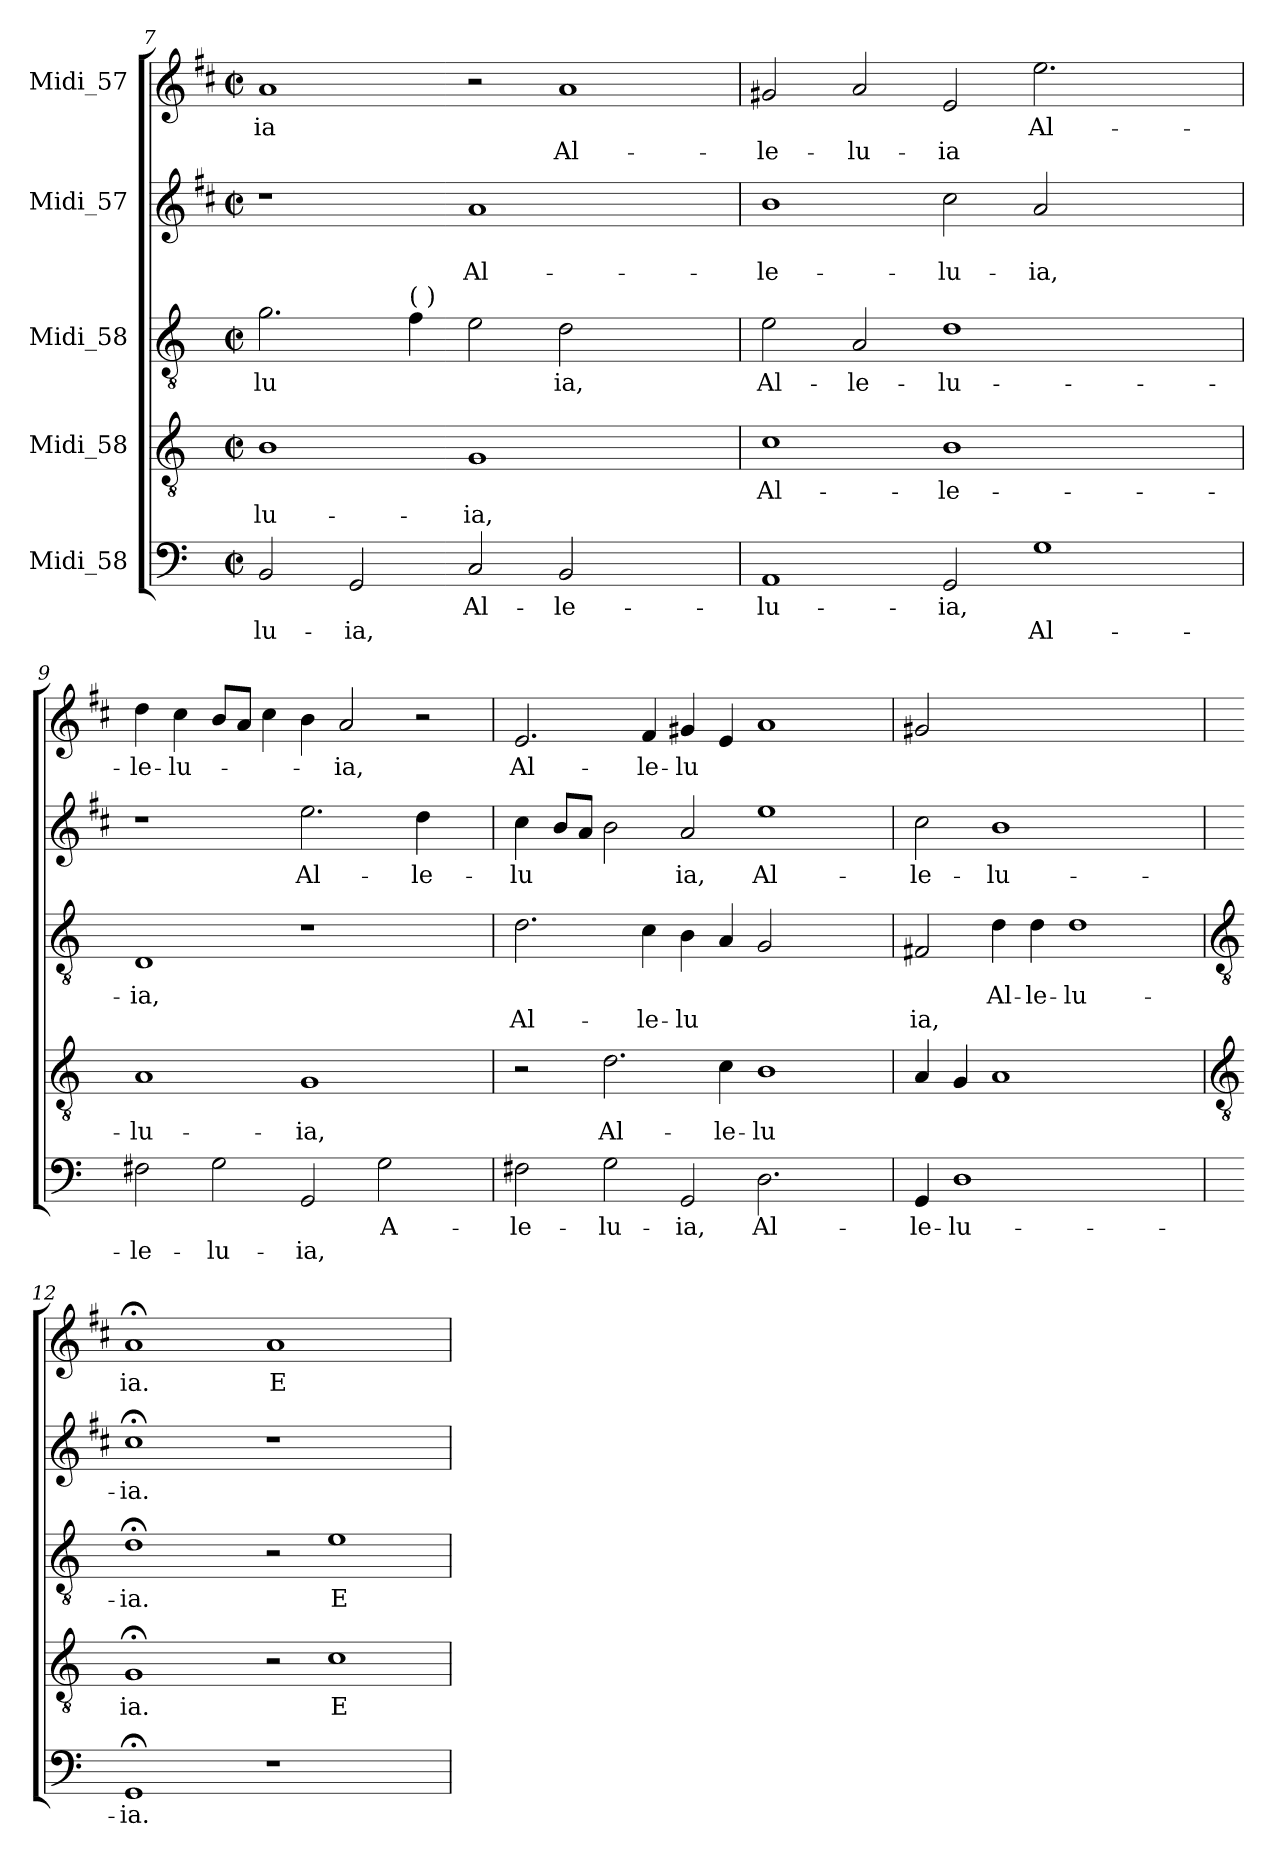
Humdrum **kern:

**kern	**text	**text	**kern	**text	**text	**kern	**text	**text	**kern	**text	**text	**kern	**text	**text
*part5	*part5	*part5	*part4	*part4	*part4	*part3	*part3	*part3	*part2	*part2	*part2	*part1	*part1	*part1
*staff5	*staff5	*staff5	*staff4	*staff4	*staff4	*staff3	*staff3	*staff3	*staff2	*staff2	*staff2	*staff1	*staff1	*staff1
*I"Midi_58	*	*	*I"Midi_58	*	*	*I"Midi_58	*	*	*I"Midi_57	*	*	*I"Midi_57	*	*
!!LO:LB:g=z
*clefF4	*	*	*clefGv2	*	*	*clefGv2	*	*	*clefG2	*	*	*clefG2	*	*
*	*	*	*	*	*	*	*	*	*ITrd1c2	*	*	*ITrd1c2	*	*
*k[]	*	*	*k[]	*	*	*k[]	*	*	*k[]	*	*	*k[]	*	*
*C:	*	*	*C:	*	*	*C:	*	*	*C:	*	*	*C:	*	*
*M4/2	*	*	*M4/2	*	*	*M4/2	*	*	*M4/2	*	*	*M4/2	*	*
*met(c|)	*	*	*met(c|)	*	*	*met(c|)	*	*	*met(c|)	*	*	*met(c|)	*	*
=7	=7	=7	=7	=7	=7	=7	=7	=7	=7	=7	=7	=7	=7	=7
!	!	!LO:LY:b	!	!	!LO:LY:b	!	!LO:LY:b	!	!	!	!	!	!LO:LY:b	!
2BB	.	-lu-	1B	.	-lu-	2.g	-lu	.	1r	.	.	1g	-ia	.
!	!	!LO:LY:b	!	!	!	!	!	!	!	!	!	!	!	!
2GG	.	-ia,	.	.	.	.	.	.	.	.	.	.	.	.
!	!	!	!	!	!	!LO:TX:a:t=(  )	!	!	!	!	!	!	!	!
.	.	.	.	.	.	4f	.	.	.	.	.	.	.	.
!	!LO:LY:b	!	!	!	!LO:LY:b	!	!	!	!	!	!LO:LY:b	!	!	!
2C	Al-	.	1G	.	-ia,	2e	.	.	1g	.	Al-	2r	.	.
!	!LO:LY:b	!	!	!	!	!	!LO:LY:b	!	!	!	!	!	!	!LO:LY:b
2BB	-le-	.	.	.	.	2d	ia,	.	.	.	.	1g	.	Al-
2ryy	.	.	2ryy	.	.	2ryy	.	.	2ryy	.	.	.	.	.
=8	=8	=8	=8	=8	=8	=8	=8	=8	=8	=8	=8	=8	=8	=8
!	!LO:LY:b	!	!	!LO:LY:b	!	!	!LO:LY:b	!	!	!	!LO:LY:b	!	!	!LO:LY:b
1AA	-lu-	.	1c	Al-	.	2e	Al-	.	1a	.	-le-	2f#X	.	-le-
!	!	!	!	!	!	!	!LO:LY:b	!	!	!	!	!	!	!LO:LY:b
.	.	.	.	.	.	2A	-le-	.	.	.	.	2g	.	-lu-
!	!LO:LY:b	!	!	!LO:LY:b	!	!	!LO:LY:b	!	!	!	!LO:LY:b	!	!	!LO:LY:b
2GG	-ia,	.	1B	-le-	.	1d	-lu-	.	2b	.	-lu-	2d	.	-ia
!	!	!LO:LY:b	!	!	!	!	!	!	!	!	!LO:LY:b	!	!LO:LY:b	!
1G	.	Al-	.	.	.	.	.	.	2g	.	-ia,	2.dd	Al-	.
.	.	.	2ryy	.	.	2ryy	.	.	2ryy	.	.	.	.	.
.	.	.	.	.	.	.	.	.	.	.	.	4ryy	.	.
=9	=9	=9	=9	=9	=9	=9	=9	=9	=9	=9	=9	=9	=9	=9
!	!	!LO:LY:b	!	!LO:LY:b	!	!	!LO:LY:b	!	!	!	!	!	!LO:LY:b	!
2F#X	.	-le-	1A	-lu-	.	1D	-ia,	.	1r	.	.	4cc	-le-	.
!	!	!	!	!	!	!	!	!	!	!	!	!	!LO:LY:b	!
.	.	.	.	.	.	.	.	.	.	.	.	4b	-lu-	.
!	!	!LO:LY:b	!	!	!	!	!	!	!	!	!	!	!	!
2G	.	-lu-	.	.	.	.	.	.	.	.	.	8aL	.	.
.	.	.	.	.	.	.	.	.	.	.	.	8gJ	.	.
.	.	.	.	.	.	.	.	.	.	.	.	4b	.	.
!	!	!LO:LY:b	!	!LO:LY:b	!	!	!	!	!	!LO:LY:b	!	!	!	!
2GG	.	-ia,	1G	-ia,	.	1r	.	.	2.dd	Al-	.	4a	.	.
!	!	!	!	!	!	!	!	!	!	!	!	!	!LO:LY:b	!
.	.	.	.	.	.	.	.	.	.	.	.	2g	-ia,	.
!	!LO:LY:b	!	!	!	!	!	!	!	!	!	!	!	!	!
2G	A-	.	.	.	.	.	.	.	.	.	.	.	.	.
!	!	!	!	!	!	!	!	!	!	!LO:LY:b	!	!	!	!
.	.	.	.	.	.	.	.	.	4cc	-le-	.	2r	.	.
4ryy	.	.	4ryy	.	.	4ryy	.	.	4ryy	.	.	.	.	.
=10	=10	=10	=10	=10	=10	=10	=10	=10	=10	=10	=10	=10	=10	=10
!	!LO:LY:b	!	!	!	!	!	!	!LO:LY:b	!	!LO:LY:b	!	!	!LO:LY:b	!
2F#X	-le-	.	2r	.	.	2.d	.	Al-	4b	-lu	.	2.d	Al-	.
.	.	.	.	.	.	.	.	.	8aL	.	.	.	.	.
.	.	.	.	.	.	.	.	.	8gJ	.	.	.	.	.
!	!LO:LY:b	!	!	!LO:LY:b	!	!	!	!	!	!	!	!	!	!
2G	-lu-	.	2.d	Al-	.	.	.	.	2a	.	.	.	.	.
!	!	!	!	!	!	!	!	!LO:LY:b	!	!	!	!	!LO:LY:b	!
.	.	.	.	.	.	4c	.	-le-	.	.	.	4e	-le-	.
!	!LO:LY:b	!	!	!	!	!	!	!LO:LY:b	!	!LO:LY:b	!	!	!LO:LY:b	!
2GG	-ia,	.	.	.	.	4B	.	-lu	2g	ia,	.	4f#X	-lu	.
!	!	!	!	!LO:LY:b	!	!	!	!	!	!	!	!	!	!
.	.	.	4c	-le-	.	4A	.	.	.	.	.	4d	.	.
!	!LO:LY:b	!	!	!LO:LY:b	!	!	!	!	!	!LO:LY:b	!	!	!	!
2.D	Al-	.	1B	-lu	.	2G	.	.	1dd	Al-	.	1g	.	.
.	.	.	.	.	.	2ryy	.	.	.	.	.	.	.	.
4ryy	.	.	.	.	.	.	.	.	.	.	.	.	.	.
=11	=11	=11	=11	=11	=11	=11	=11	=11	=11	=11	=11	=11	=11	=11
!	!LO:LY:b	!	!	!	!	!	!	!LO:LY:b	!	!LO:LY:b	!	!	!	!
4GG	-le-	.	4A	.	.	2F#X	.	ia,	2b	-le-	.	2f#X	.	.
!	!LO:LY:b	!	!	!	!	!	!	!	!	!	!	!	!	!
1D	-lu-	.	4G	.	.	.	.	.	.	.	.	.	.	.
!	!	!	!	!	!	!	!LO:LY:b	!	!	!LO:LY:b	!	!	!	!
.	.	.	1A	.	.	4d	Al-	.	1a	-lu-	.	1.ryy	.	.
!	!	!	!	!	!	!	!LO:LY:b	!	!	!	!	!	!	!
.	.	.	.	.	.	4d	-le-	.	.	.	.	.	.	.
!	!	!	!	!	!	!	!LO:LY:b	!	!	!	!	!	!	!
.	.	.	.	.	.	1d	-lu-	.	.	.	.	.	.	.
2.ryy	.	.	.	.	.	.	.	.	.	.	.	.	.	.
.	.	.	2ryy	.	.	.	.	.	2ryy	.	.	.	.	.
!!LO:LB:g=z
=12	=12	=12	=12	=12	=12	=12	=12	=12	=12	=12	=12	=12	=12	=12
*	*	*	*clefGv2	*	*	*clefGv2	*	*	*	*	*	*	*	*
!	!LO:LY:b	!	!	!LO:LY:b	!	!	!LO:LY:b	!	!	!LO:LY:b	!	!	!LO:LY:b	!
*	*	*	*	*	*	*	*	*	*	*	*	*^	*	*
1GG;<	-ia.	.	1G;<	ia.	.	1d;<	-ia.	.	1b;<	-ia.	.	1g;<	2ryy	ia.	.
.	.	.	.	.	.	.	.	.	.	.	.	.	4ryy	.	.
.	.	.	.	.	.	.	.	.	.	.	.	.	4ryy	.	.
!	!	!	!	!	!	!	!	!	!	!	!	!	!	!LO:LY:b	!
1r	.	.	2r	.	.	2r	.	.	1r	.	.	1g	2ryy	E-	.
!	!	!	!	!LO:LY:b	!	!	!LO:LY:b	!	!	!	!	!	!	!	!
.	.	.	1c	E-	.	1e	E-	.	.	.	.	.	2ryy	.	.
2ryy	.	.	.	.	.	.	.	.	2ryy	.	.	2ryy	2ryy	.	.
*	*	*	*	*	*	*	*	*	*	*	*	*v	*v	*	*
=	=	=	=	=	=	=	=	=	=	=	=	=	=	=
*-	*-	*-	*-	*-	*-	*-	*-	*-	*-	*-	*-	*-	*-	*-
